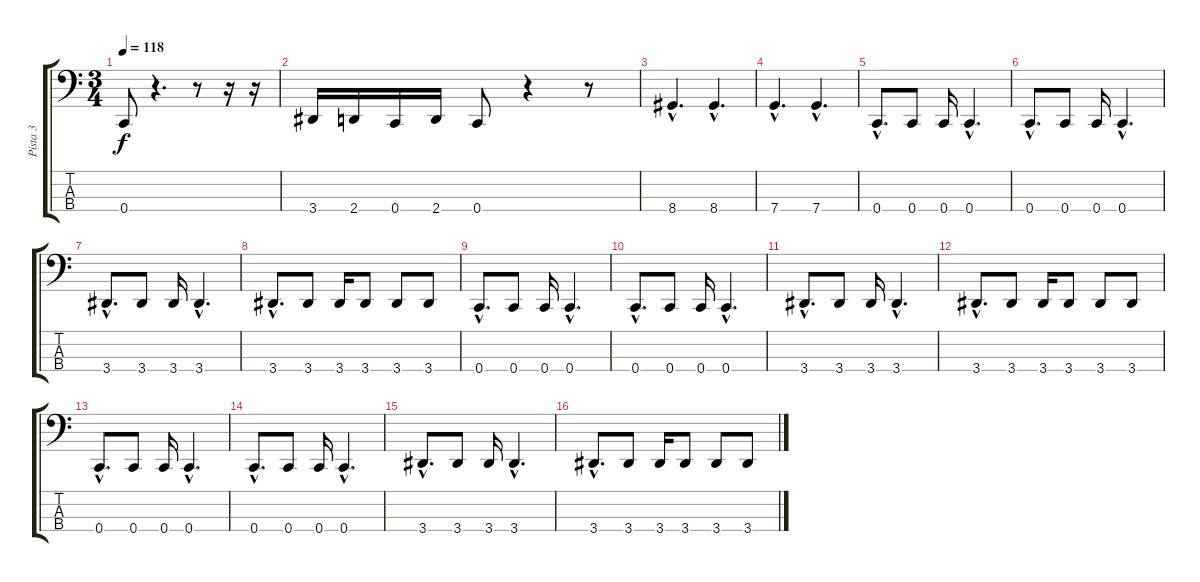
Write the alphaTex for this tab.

\track ("Pista 3" "Pista 3") {instrument electricbassfinger}
\staff {score tabs}
\tuning (F2 C2 G1 C1) {hide}
\ts (3 4)
\tempo 118
\clef f4
\ks c
0.4.8{dy f} r.4{d} r.8 r.16 r.16 |
3.4.16 2.4.16 0.4.16 2.4.16 0.4.8 r.4 r.8 |
8.4{hac}.4{d} 8.4{hac}.4{d} |
7.4{hac}.4{d} 7.4{hac}.4{d} |
0.4{hac}.8{d} 0.4.8 0.4.16 0.4{hac}.4{d} |
0.4{hac}.8{d} 0.4.8 0.4.16 0.4{hac}.4{d} |
3.4{hac}.8{d} 3.4.8 3.4.16 3.4{hac}.4{d} |
3.4{hac}.8{d} 3.4.8 3.4.16 3.4.8 3.4.8 3.4.8 |
0.4{hac}.8{d} 0.4.8 0.4.16 0.4{hac}.4{d} |
0.4{hac}.8{d} 0.4.8 0.4.16 0.4{hac}.4{d} |
3.4{hac}.8{d} 3.4.8 3.4.16 3.4{hac}.4{d} |
3.4{hac}.8{d} 3.4.8 3.4.16 3.4.8 3.4.8 3.4.8 |
0.4{hac}.8{d} 0.4.8 0.4.16 0.4{hac}.4{d} |
0.4{hac}.8{d} 0.4.8 0.4.16 0.4{hac}.4{d} |
3.4{hac}.8{d} 3.4.8 3.4.16 3.4{hac}.4{d} |
3.4{hac}.8{d} 3.4.8 3.4.16 3.4.8 3.4.8 3.4.8
